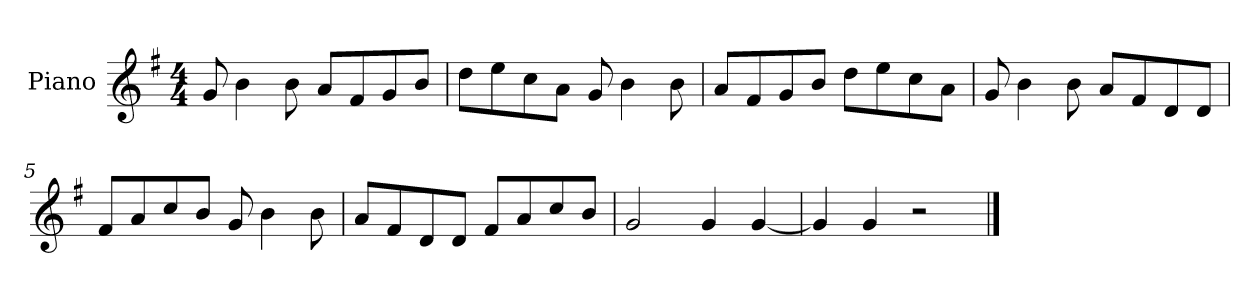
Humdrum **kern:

**kern
*part1
*staff1
*I"Piano
*I'P-no
*clefG2
*k[f#]
*M4/4
*MM90
=1
8g/
4b\
8b\
8a/L
8f#/
8g/
8b/J
=2
8dd\L
8ee\
8cc\
8a\J
8g/
4b\
8b\
=3
8a/L
8f#/
8g/
8b/J
8dd\L
8ee\
8cc\
8a\J
=4
8g/
4b\
8b\
8a/L
8f#/
8d/
8d/J
=5
8f#/L
8a/
8cc/
8b/J
8g/
4b\
8b\
!!LO:LB:g=z
=6
8a/L
8f#/
8d/
8d/J
8f#/L
8a/
8cc/
8b/J
=7
2g/
4g/
[4g/
=8
4g/]
4g/
2r
==
*-
